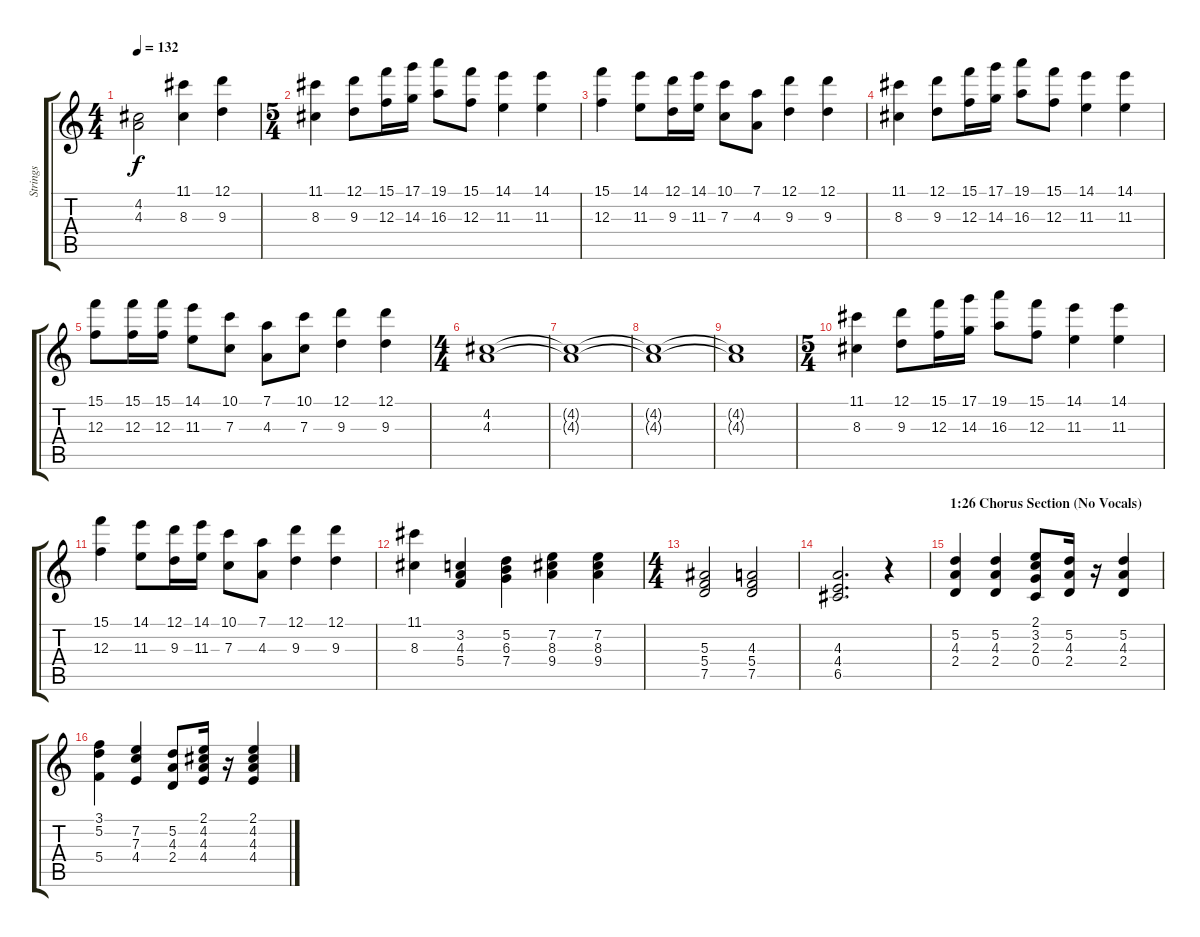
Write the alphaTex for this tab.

\track ("Strings" "Strings") {instrument stringensemble1}
\staff {score tabs}
\tuning (D5 A4 F4 C4 G3 D3) {hide}
\ts (4 4)
\tempo 132
\clef g2
\ks c
(4.2{t} 4.3{t}).2{dy f} (11.1 8.3).4 (12.1 9.3).4 |
\ts (5 4)
(11.1 8.3).4 (12.1 9.3).8 (15.1 12.3).16 (17.1 14.3).16 (19.1 16.3).8 (15.1 12.3).8 (14.1 11.3).4 (14.1 11.3).4 |
(15.1 12.3).4 (14.1 11.3).8 (12.1 9.3).16 (14.1 11.3).16 (10.1 7.3).8 (7.1 4.3).8 (12.1 9.3).4 (12.1 9.3).4 |
(11.1 8.3).4 (12.1 9.3).8 (15.1 12.3).16 (17.1 14.3).16 (19.1 16.3).8 (15.1 12.3).8 (14.1 11.3).4 (14.1 11.3).4 |
(15.1 12.3).8 (15.1 12.3).16 (15.1 12.3).16 (14.1 11.3).8 (10.1 7.3).8 (7.1 4.3).8 (10.1 7.3).8 (12.1 9.3).4 (12.1 9.3).4 |
\ts (4 4)
(4.2 4.3).1 |
(4.2{t} 4.3{t}).1 |
(4.2{t} 4.3{t}).1 |
(4.2{t} 4.3{t}).1 |
\ts (5 4)
(11.1 8.3).4 (12.1 9.3).8 (15.1 12.3).16 (17.1 14.3).16 (19.1 16.3).8 (15.1 12.3).8 (14.1 11.3).4 (14.1 11.3).4 |
(15.1 12.3).4 (14.1 11.3).8 (12.1 9.3).16 (14.1 11.3).16 (10.1 7.3).8 (7.1 4.3).8 (12.1 9.3).4 (12.1 9.3).4 |
(11.1 8.3).4 (3.2 4.3 5.4).4 (5.2 6.3 7.4).4 (7.2 8.3 9.4).4 (7.2 8.3 9.4).4 |
\ts (4 4)
(5.3 5.4 7.5).2 (4.3 5.4 7.5).2 |
(4.3 4.4 6.5).2{d} r.4 |
\section ("" "1:26 Chorus Section (No Vocals)")
(5.2 4.3 2.4).4 (5.2 4.3 2.4).4 (2.1 3.2 2.3 0.4).8 (5.2 4.3 2.4).16 r.16 (5.2 4.3 2.4).4 |
(3.1 5.2 5.4).4 (7.2 7.3 4.4).4 (5.2 4.3 2.4).8 (2.1 4.2 4.3 4.4).16 r.16 (2.1 4.2 4.3 4.4).4
